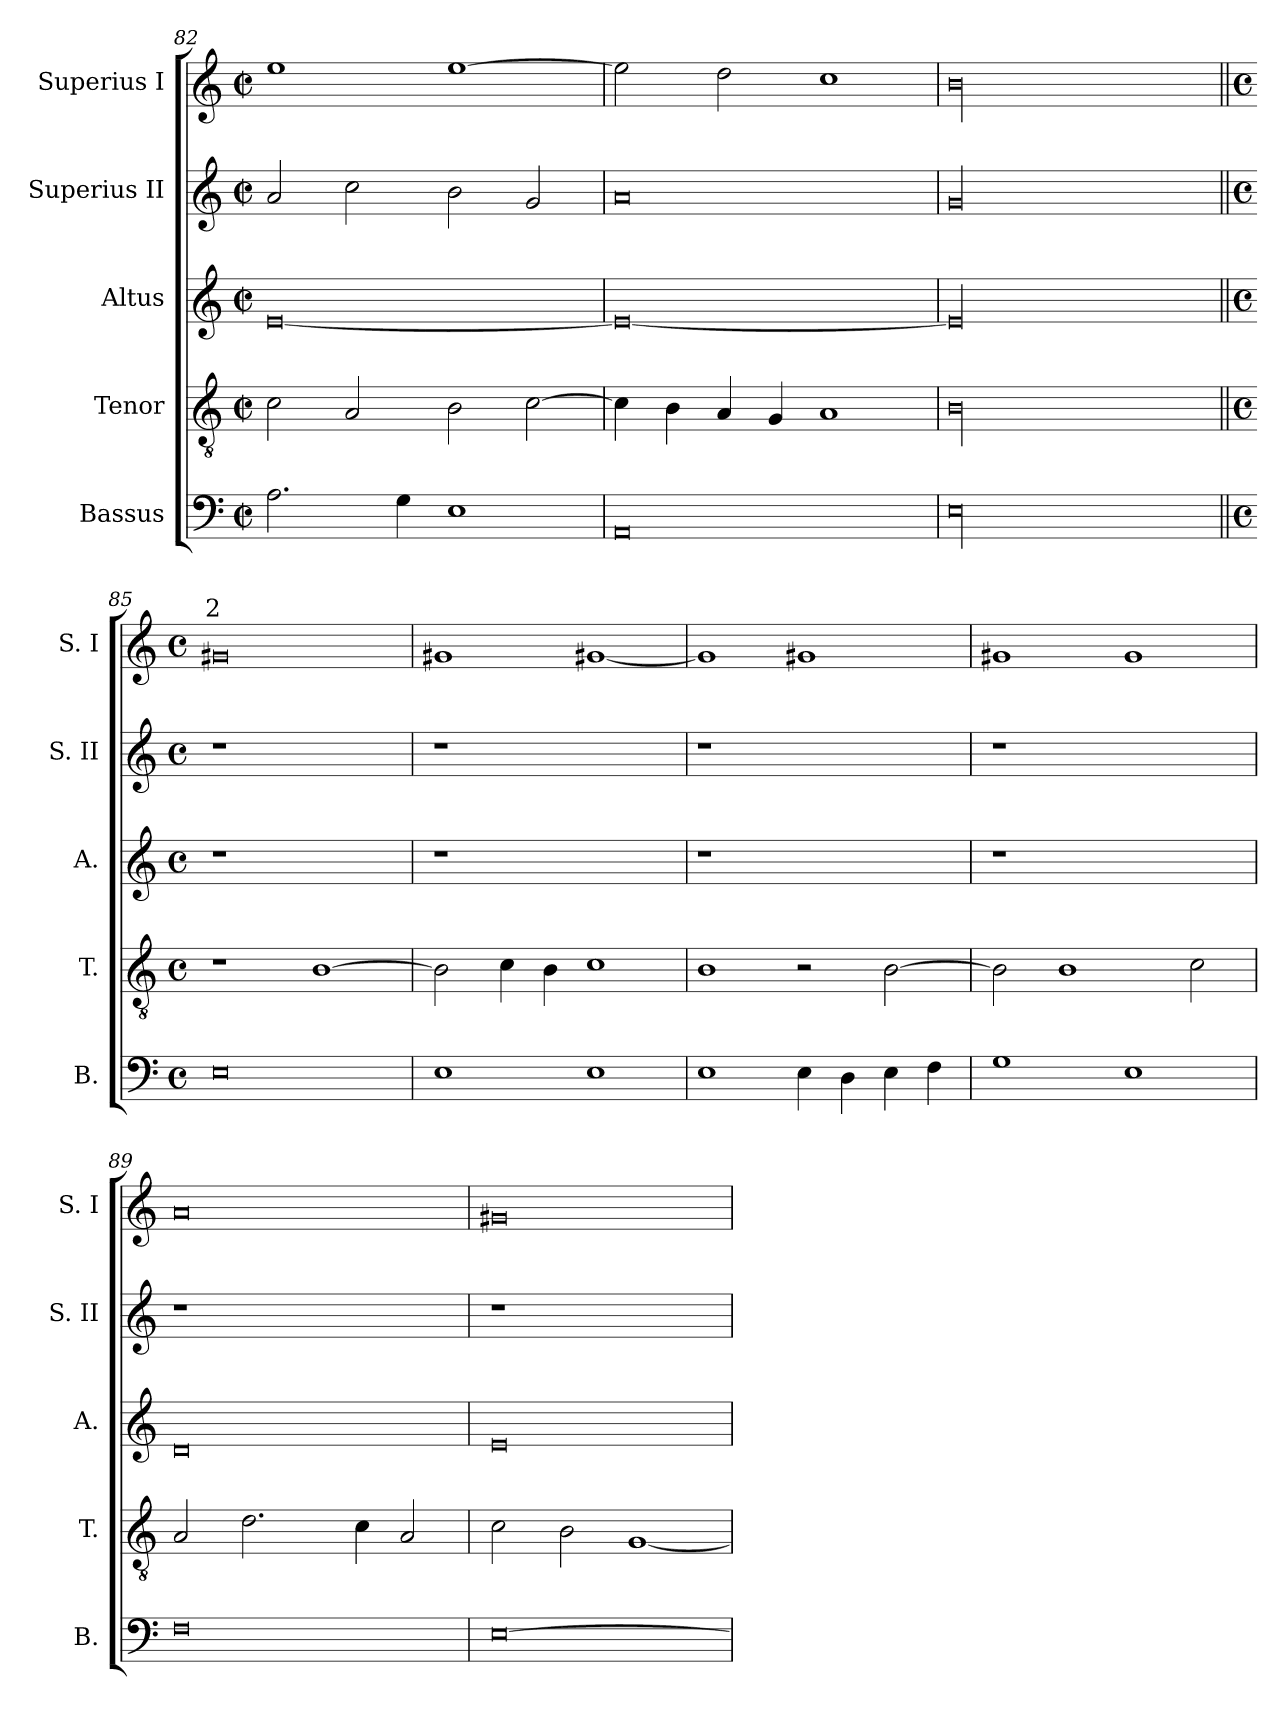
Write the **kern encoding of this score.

**kern	**kern	**kern	**kern	**kern
*part5	*part4	*part3	*part2	*part1
*staff5	*staff4	*staff3	*staff2	*staff1
*I"Bassus	*I"Tenor	*I"Altus	*I"Superius II	*I"Superius I
*I'B.	*I'T.	*I'A.	*I'S. II	*I'S. I
!!LO:LB:g=z
*clefF4	*clefGv2	*clefG2	*clefG2	*clefG2
*	*ITrd7c12	*	*	*
*k[]	*k[]	*k[]	*k[]	*k[]
*C:	*C:	*C:	*C:	*C:
*M2/2	*M2/2	*M2/2	*M2/2	*M2/2
*met(c|)	*met(c|)	*met(c|)	*met(c|)	*met(c|)
=82	=82	=82	=82	=82
2.Ai\	2Ci\	[<0ei	2ai/	1eei
.	2AAi/	.	2cci\	.
4Gi\	.	.	.	.
1Ei	2BBi\	.	2bi\	[>1eei
.	[>2Ci\	.	2gi/	.
=83	=83	=83	=83	=83
0AAi	4Ci\]	0ei_<	0ai	2eei\]
.	4BBi\	.	.	.
.	4AAi/	.	.	2ddi\
.	4GGi/	.	.	.
.	1AAi	.	.	1cci
=84	=84	=84	=84	=84
00Ei	00BBi	00ei]	00gi	00bi
!!LO:PB:g=z
=85||	=85||	=85||	=85||	=85||
*M4/4	*M4/4	*M4/4	*M4/4	*M4/4
*met(c)	*met(c)	*met(c)	*met(c)	*met(c)
!	!	!	!	!LO:TX:cj:t=2
!	!	!LO:N:vis=1	!LO:N:vis=1	!
0Ei	1r	1r	1r	0g#Xi
.	[>1BBi	1ryy	1ryy	.
=86	=86	=86	=86	=86
!	!	!LO:N:vis=1	!LO:N:vis=1	!
1Ei	2BBi\]	1r	1r	1g#Xi
.	4Ci\	.	.	.
.	4BBi\	.	.	.
1Ei	1Ci	1ryy	1ryy	[<1g#Xi
=87	=87	=87	=87	=87
!	!	!LO:N:vis=1	!LO:N:vis=1	!
1Ei	1BBi	1r	1r	1g#i]
4Ei\	2r	1ryy	1ryy	1g#Xi
4Di\	.	.	.	.
4Ei\	[>2BBi\	.	.	.
4Fi\	.	.	.	.
=88	=88	=88	=88	=88
!	!	!LO:N:vis=1	!LO:N:vis=1	!
1Gi	2BBi\]	1r	1r	1g#Xi
.	1BBi	.	.	.
1Ei	.	1ryy	1ryy	1g#i
.	2Ci\	.	.	.
=89	=89	=89	=89	=89
!	!	!	!LO:N:vis=1	!
0Fi	2AAi/	0di	1r	0ai
.	2.Di\	.	.	.
.	.	.	1ryy	.
.	4Ci\	.	.	.
.	2AAi/	.	.	.
!!LO:LB:g=z
=90	=90	=90	=90	=90
!	!	!	!LO:N:vis=1	!
[>0Ei	2Ci\	0ei	1r	0g#Xi
.	2BBi\	.	.	.
.	[<1GGi	.	1ryy	.
=	=	=	=	=
*-	*-	*-	*-	*-
